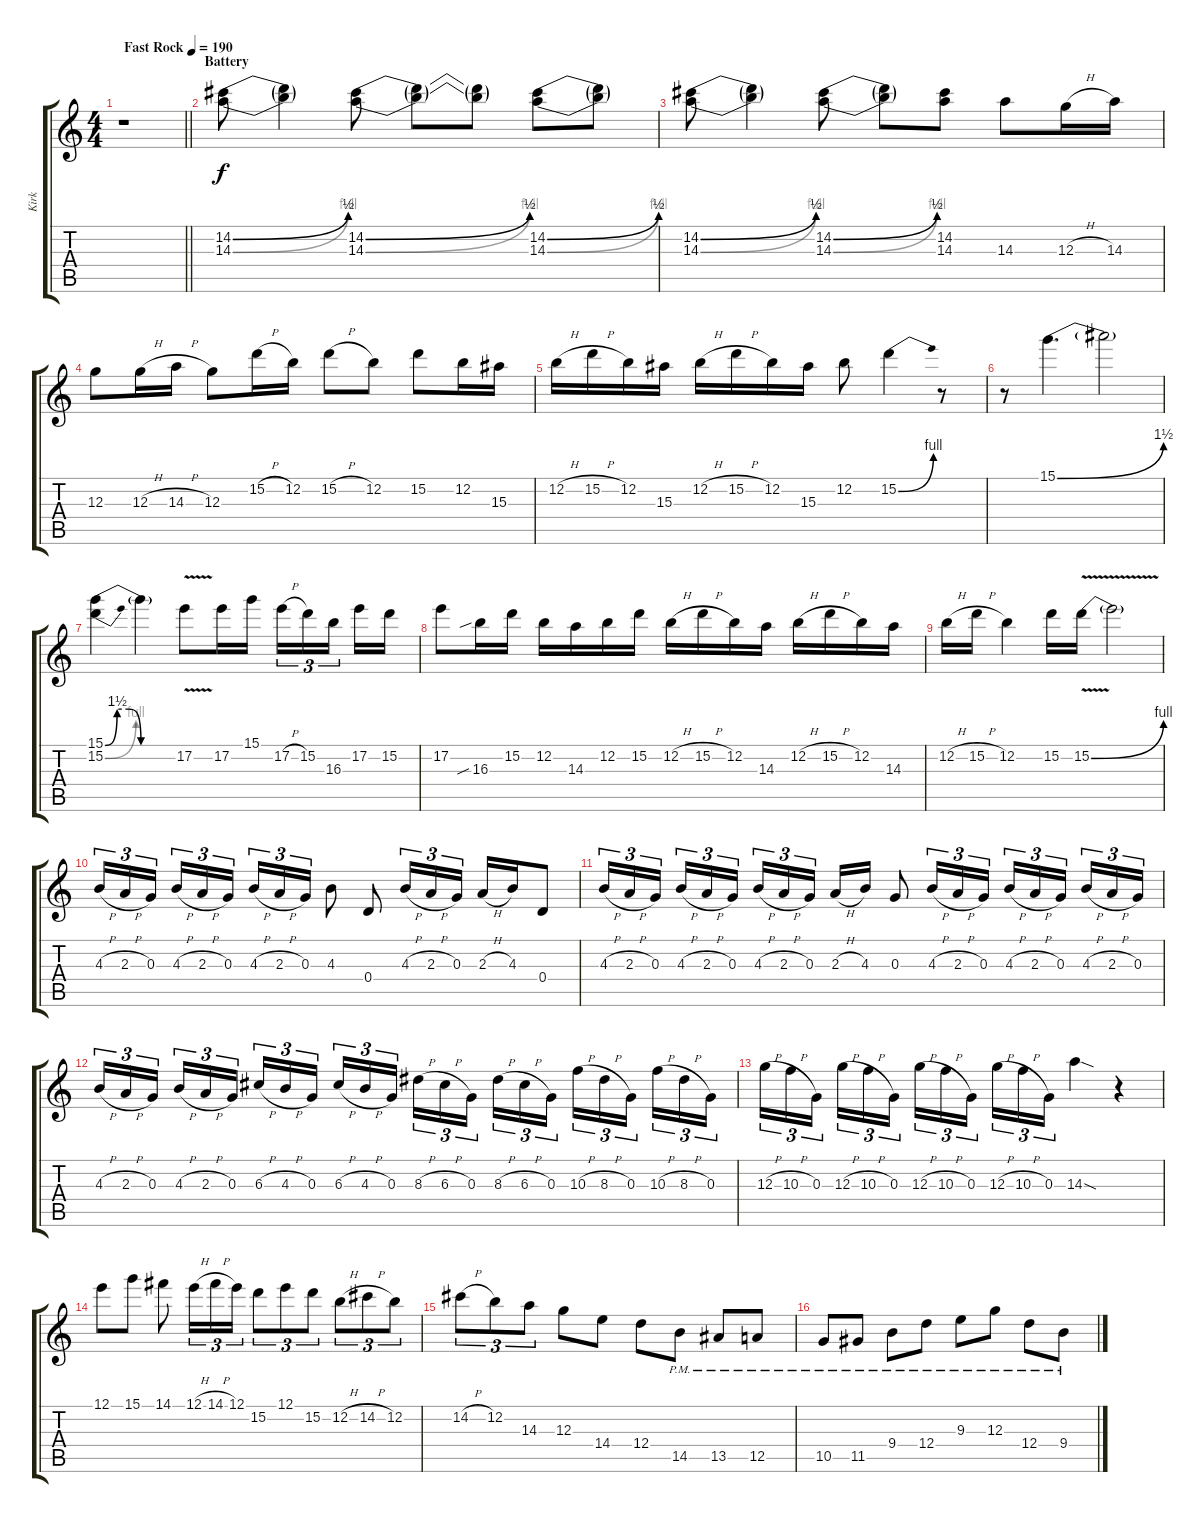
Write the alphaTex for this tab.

\track ("Kirk" "Kirk") {instrument distortionguitar}
\staff {score tabs}
\tuning (E4 B3 G3 D3 A2 E2) {hide}
\ts (4 4)
\tempo (190 "Fast Rock")
\clef g2
\barLineRight lightlight
\ks c
r.1{dy f instrument distortionguitar} |
\section ("" "Battery")
(14.2{be (bend 0 0 60 2)} 14.3{be (bend 0 0 60 4)}).8 (14.2{t} 14.3{t}).4 (14.2{be (bend 0 0 60 2)} 14.3{be (bend 0 0 60 4)}).8 (14.2{t} 14.3{t}).8 (14.2{t} 14.3{t}).8 (14.2{be (bend 0 0 60 2)} 14.3{be (bend 0 0 60 4)}).8 (14.2{t} 14.3{t}).8 |
(14.2{be (bend 0 0 60 2)} 14.3{be (bend 0 0 60 4)}).8 (14.2{t} 14.3{t}).4 (14.2{be (bend 0 0 60 2)} 14.3{be (bend 0 0 60 4)}).8 (14.2{t} 14.3{t}).8 (14.2 14.3).8 14.3.8 12.3{h}.16 14.3.16 |
12.3.8 12.3{h}.16 14.3{h}.16 12.3.8 15.2{h}.16 12.2.16 15.2{h}.8 12.2.8 15.2.8 12.2.16 15.3.16 |
12.2{h}.16 15.2{h}.16 12.2.16 15.3.16 12.2{h}.16 15.2{h}.16 12.2.16 15.3.16 12.2.8 15.2{be (bend 0 0 60 4)}.4 r.8 |
r.8 15.1{be (bend 0 0 60 6)}.4{d} 15.1{t}.2 |
(15.1{be (custom 0 0 10 6 20 6 30 0 60 0)} 15.2{be (bend 0 0 60 4)}).4 15.1{t}.4 17.2{v}.8 17.2.16 15.1.16 17.2{h}.16{tu (3 2)} 15.2.16{tu (3 2)} 16.3.16{tu (3 2) beam splitsecondary} 17.2.16 15.2.16 |
17.2.8 16.3{sib}.16 15.2.16 12.2.16 14.3.16 12.2.16 15.2.16 12.2{h}.16 15.2{h}.16 12.2.16 14.3.16 12.2{h}.16 15.2{h}.16 12.2.16 14.3.16 |
12.2{h}.16 15.2{h}.16 12.2.4 15.2.16 15.2{be (bend 0 0 60 4) v}.16 15.2{t}.2 |
4.3{h}.16{tu (3 2)} 2.3{h}.16{tu (3 2)} 0.3.16{tu (3 2) beam splitsecondary} 4.3{h}.16{tu (3 2)} 2.3{h}.16{tu (3 2)} 0.3.16{tu (3 2)} 4.3{h}.16{tu (3 2)} 2.3{h}.16{tu (3 2)} 0.3.16{tu (3 2)} 4.3.8 0.4.8 4.3{h}.16{tu (3 2)} 2.3{h}.16{tu (3 2)} 0.3.16{tu (3 2)} 2.3{h}.16 4.3.16 0.4.8 |
4.3{h}.16{tu (3 2)} 2.3{h}.16{tu (3 2)} 0.3.16{tu (3 2) beam splitsecondary} 4.3{h}.16{tu (3 2)} 2.3{h}.16{tu (3 2)} 0.3.16{tu (3 2)} 4.3{h}.16{tu (3 2)} 2.3{h}.16{tu (3 2)} 0.3.16{tu (3 2) beam splitsecondary} 2.3{h}.16 4.3.16 0.3.8 4.3{h}.16{tu (3 2)} 2.3{h}.16{tu (3 2)} 0.3.16{tu (3 2)} 4.3{h}.16{tu (3 2)} 2.3{h}.16{tu (3 2)} 0.3.16{tu (3 2) beam splitsecondary} 4.3{h}.16{tu (3 2)} 2.3{h}.16{tu (3 2)} 0.3.16{tu (3 2)} |
4.3{h}.16{tu (3 2)} 2.3{h}.16{tu (3 2)} 0.3.16{tu (3 2) beam splitsecondary} 4.3{h}.16{tu (3 2)} 2.3{h}.16{tu (3 2)} 0.3.16{tu (3 2)} 6.3{h}.16{tu (3 2)} 4.3{h}.16{tu (3 2)} 0.3.16{tu (3 2) beam splitsecondary} 6.3{h}.16{tu (3 2)} 4.3{h}.16{tu (3 2)} 0.3.16{tu (3 2)} 8.3{h}.16{tu (3 2)} 6.3{h}.16{tu (3 2)} 0.3.16{tu (3 2) beam splitsecondary} 8.3{h}.16{tu (3 2)} 6.3{h}.16{tu (3 2)} 0.3.16{tu (3 2)} 10.3{h}.16{tu (3 2)} 8.3{h}.16{tu (3 2)} 0.3.16{tu (3 2) beam splitsecondary} 10.3{h}.16{tu (3 2)} 8.3{h}.16{tu (3 2)} 0.3.16{tu (3 2)} |
12.3{h}.16{tu (3 2)} 10.3{h}.16{tu (3 2)} 0.3.16{tu (3 2) beam splitsecondary} 12.3{h}.16{tu (3 2)} 10.3{h}.16{tu (3 2)} 0.3.16{tu (3 2)} 12.3{h}.16{tu (3 2)} 10.3{h}.16{tu (3 2)} 0.3.16{tu (3 2) beam splitsecondary} 12.3{h}.16{tu (3 2)} 10.3{h}.16{tu (3 2)} 0.3.16{tu (3 2)} 14.3{sod}.4 r.4 |
12.1.8 15.1.8 14.1.8 12.1{h}.16{tu (3 2)} 14.1{h}.16{tu (3 2)} 12.1.16{tu (3 2)} 15.2.8{tu (3 2)} 12.1.8{tu (3 2)} 15.2.8{tu (3 2)} 12.2{h}.8{tu (3 2)} 14.2{h}.8{tu (3 2)} 12.2.8{tu (3 2)} |
14.2{h}.8{tu (3 2)} 12.2.8{tu (3 2)} 14.3.8{tu (3 2)} 12.3.8 14.4.8 12.4.8 14.5{pm}.8 13.5{pm}.8 12.5{pm}.8 |
10.5{pm}.8 11.5{pm}.8 9.4{pm}.8 12.4{pm}.8 9.3{pm}.8 12.3{pm}.8 12.4{pm}.8 9.4{pm}.8
